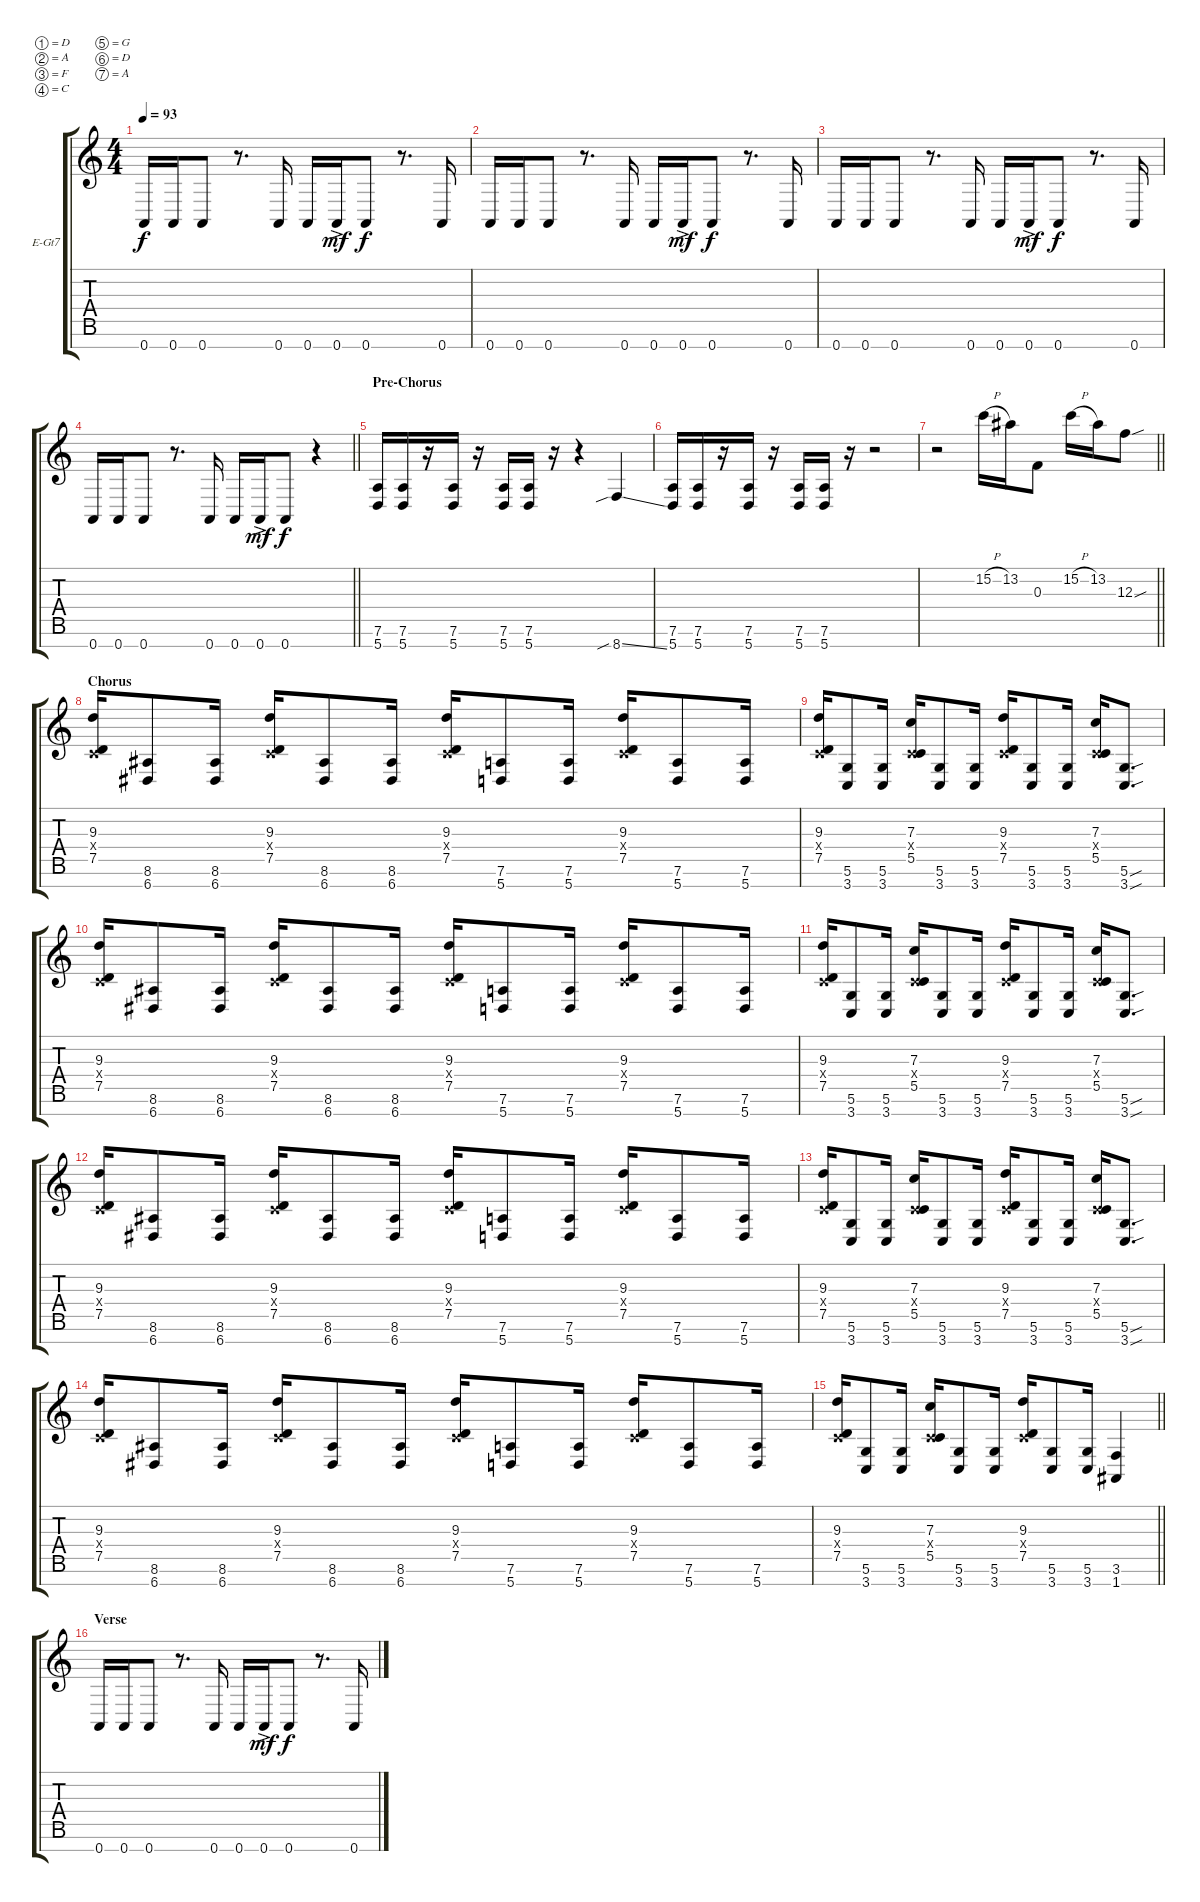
\bracketExtendMode groupsimilarinstruments
\firstSystemTrackNameOrientation horizontal
\otherSystemsTrackNameOrientation horizontal
\track ("Electric Guitar 1" "E-Gt7") {instrument overdrivenguitar}
\staff {score tabs}
\tuning (D4 A3 F3 C3 G2 D2 A1)
\ts (4 4)
\tempo 93
\clef g2
\ks c
0.7.16{dy f} 0.7.16 0.7.8 r.8{d} 0.7.16 0.7.16 0.7{ac}.16{dy mf} 0.7.8{dy f} r.8{d} 0.7.16 |
0.7.16 0.7.16 0.7.8 r.8{d} 0.7.16 0.7.16 0.7{ac}.16{dy mf} 0.7.8{dy f} r.8{d} 0.7.16 |
0.7.16 0.7.16 0.7.8 r.8{d} 0.7.16 0.7.16 0.7{ac}.16{dy mf} 0.7.8{dy f} r.8{d} 0.7.16 |
\barLineRight lightlight
0.7.16 0.7.16 0.7.8 r.8{d} 0.7.16 0.7.16 0.7{ac}.16{dy mf} 0.7.8{dy f} r.4 |
\section ("" "Pre-Chorus")
(7.6 5.7).16 (7.6 5.7).16 r.16 (7.6 5.7).16 r.16 (7.6 5.7).16 (7.6 5.7).16 r.16 r.4 8.7{sib ss}.4 |
(7.6 5.7).16 (7.6 5.7).16 r.16 (7.6 5.7).16 r.16 (7.6 5.7).16 (7.6 5.7).16 r.16 r.2 |
\barLineRight lightlight
r.2 15.2{h}.16 13.2.16 0.3.8 15.2{h}.16 13.2.16 12.3{sou}.8 |
\section ("" "Chorus")
(9.3 0.4{x} 7.5).16 (8.6 6.7).8 (8.6 6.7).16 (9.3 0.4{x} 7.5).16 (8.6 6.7).8 (8.6 6.7).16 (9.3 0.4{x} 7.5).16 (7.6 5.7).8 (7.6 5.7).16 (9.3 0.4{x} 7.5).16 (7.6 5.7).8 (7.6 5.7).16 |
(9.3 0.4{x} 7.5).16 (5.6 3.7).8 (5.6 3.7).16 (7.3 0.4{x} 5.5).16 (5.6 3.7).8 (5.6 3.7).16 (9.3 0.4{x} 7.5).16 (5.6 3.7).8 (5.6 3.7).16 (7.3 0.4{x} 5.5).16 (5.6{sou} 3.7{sou}).8{d} |
(9.3 0.4{x} 7.5).16 (8.6 6.7).8 (8.6 6.7).16 (9.3 0.4{x} 7.5).16 (8.6 6.7).8 (8.6 6.7).16 (9.3 0.4{x} 7.5).16 (7.6 5.7).8 (7.6 5.7).16 (9.3 0.4{x} 7.5).16 (7.6 5.7).8 (7.6 5.7).16 |
(9.3 0.4{x} 7.5).16 (5.6 3.7).8 (5.6 3.7).16 (7.3 0.4{x} 5.5).16 (5.6 3.7).8 (5.6 3.7).16 (9.3 0.4{x} 7.5).16 (5.6 3.7).8 (5.6 3.7).16 (7.3 0.4{x} 5.5).16 (5.6{sou} 3.7{sou}).8{d} |
(9.3 0.4{x} 7.5).16 (8.6 6.7).8 (8.6 6.7).16 (9.3 0.4{x} 7.5).16 (8.6 6.7).8 (8.6 6.7).16 (9.3 0.4{x} 7.5).16 (7.6 5.7).8 (7.6 5.7).16 (9.3 0.4{x} 7.5).16 (7.6 5.7).8 (7.6 5.7).16 |
(9.3 0.4{x} 7.5).16 (5.6 3.7).8 (5.6 3.7).16 (7.3 0.4{x} 5.5).16 (5.6 3.7).8 (5.6 3.7).16 (9.3 0.4{x} 7.5).16 (5.6 3.7).8 (5.6 3.7).16 (7.3 0.4{x} 5.5).16 (5.6{sou} 3.7{sou}).8{d} |
(9.3 0.4{x} 7.5).16 (8.6 6.7).8 (8.6 6.7).16 (9.3 0.4{x} 7.5).16 (8.6 6.7).8 (8.6 6.7).16 (9.3 0.4{x} 7.5).16 (7.6 5.7).8 (7.6 5.7).16 (9.3 0.4{x} 7.5).16 (7.6 5.7).8 (7.6 5.7).16 |
\barLineRight lightlight
(9.3 0.4{x} 7.5).16 (5.6 3.7).8 (5.6 3.7).16 (7.3 0.4{x} 5.5).16 (5.6 3.7).8 (5.6 3.7).16 (9.3 0.4{x} 7.5).16 (5.6 3.7).8 (5.6 3.7).16 (3.6 1.7).4 |
\section ("" "Verse")
0.7.16 0.7.16 0.7.8 r.8{d} 0.7.16 0.7.16 0.7{ac}.16{dy mf} 0.7.8{dy f} r.8{d} 0.7.16
